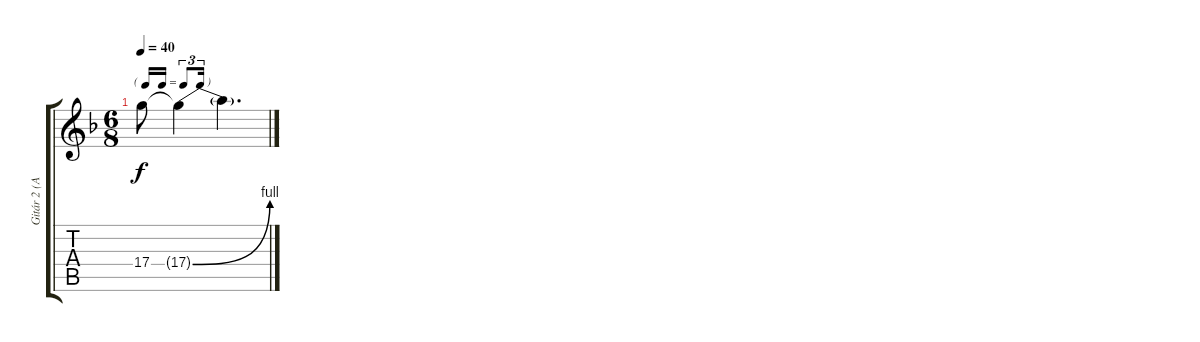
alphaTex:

\track ("Gitár 2 (Adrian Vandenberg)" "Gitár 2 (A") {instrument distortionguitar}
\staff {score tabs}
\tuning (E4 B3 G3 D3 A2 E2) {hide}
\ts (6 8)
\tf triplet16th
\tempo 40
\clef g2
\ks f
17.4.8{dy f} 17.4{be (bend 0 0 60 4) t}.4 17.4{t}.4{d}
